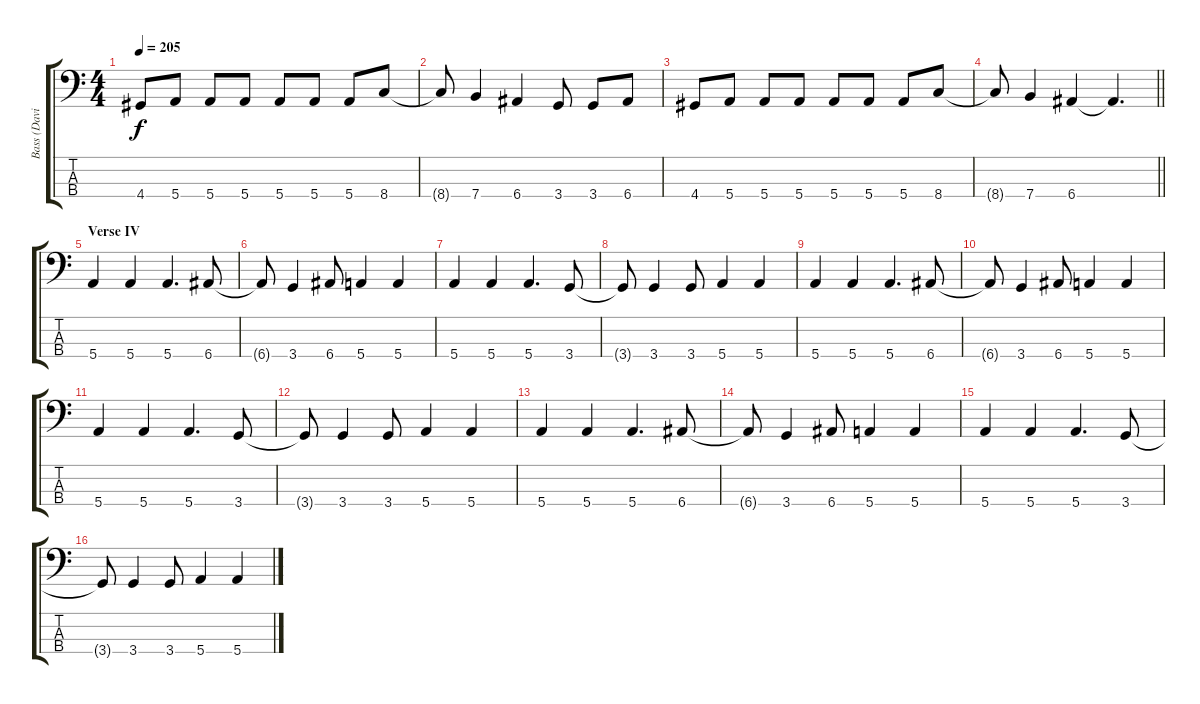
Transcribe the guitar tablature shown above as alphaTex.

\track ("Bass (David Ellefson)" "Bass (Davi") {instrument electricbasspick}
\staff {score tabs}
\tuning (G2 D2 A1 E1) {hide}
\ts (4 4)
\tempo 205
\clef f4
\ks c
4.4.8{dy f} 5.4.8 5.4.8 5.4.8 5.4.8 5.4.8 5.4.8 8.4.8 |
8.4{t}.8 7.4.4 6.4.4 3.4.8 3.4.8 6.4.8 |
4.4.8 5.4.8 5.4.8 5.4.8 5.4.8 5.4.8 5.4.8 8.4.8 |
\barLineRight lightlight
8.4{t}.8 7.4.4 6.4.4 6.4{t}.4{d} |
\section ("" "Verse IV")
5.4.4 5.4.4 5.4.4{d} 6.4.8 |
6.4{t}.8 3.4.4 6.4.8 5.4.4 5.4.4 |
5.4.4 5.4.4 5.4.4{d} 3.4.8 |
3.4{t}.8 3.4.4 3.4.8 5.4.4 5.4.4 |
5.4.4 5.4.4 5.4.4{d} 6.4.8 |
6.4{t}.8 3.4.4 6.4.8 5.4.4 5.4.4 |
5.4.4 5.4.4 5.4.4{d} 3.4.8 |
3.4{t}.8 3.4.4 3.4.8 5.4.4 5.4.4 |
5.4.4 5.4.4 5.4.4{d} 6.4.8 |
6.4{t}.8 3.4.4 6.4.8 5.4.4 5.4.4 |
5.4.4 5.4.4 5.4.4{d} 3.4.8 |
3.4{t}.8 3.4.4 3.4.8 5.4.4 5.4.4
